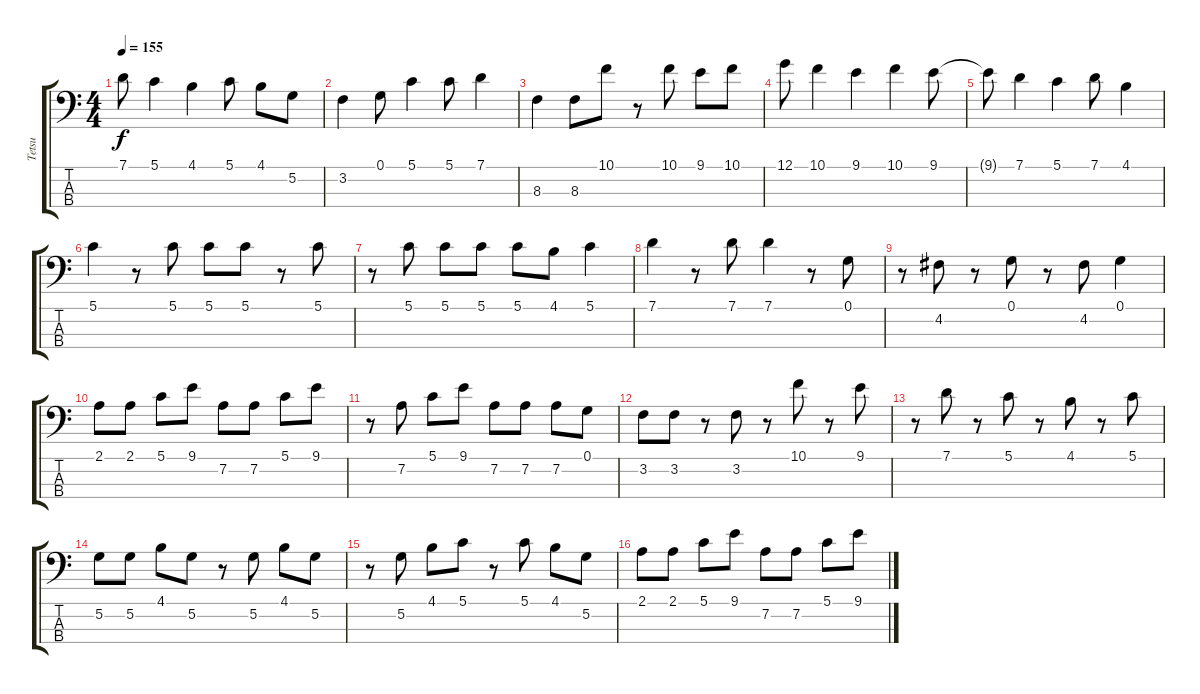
\track ("Tetsu" "Tetsu") {instrument electricbassfinger}
\staff {score tabs}
\tuning (G2 D2 A1 E1) {hide}
\ts (4 4)
\tempo 155
\clef f4
\ks c
7.1{t}.8{dy f} 5.1.4 4.1.4 5.1.8 4.1.8 5.2.8 |
3.2.4 0.1.8 5.1.4 5.1.8 7.1.4 |
8.3.4 8.3.8 10.1.8 r.8 10.1.8 9.1.8 10.1.8 |
12.1.8 10.1.4 9.1.4 10.1.4 9.1.8 |
9.1{t}.8 7.1.4 5.1.4 7.1.8 4.1.4 |
5.1.4 r.8 5.1.8 5.1.8 5.1.8 r.8 5.1.8 |
r.8 5.1.8 5.1.8 5.1.8 5.1.8 4.1.8 5.1.4 |
7.1.4 r.8 7.1.8 7.1.4 r.8 0.1.8 |
r.8 4.2.8 r.8 0.1.8 r.8 4.2.8 0.1.4 |
2.1.8 2.1.8 5.1.8 9.1.8 7.2.8 7.2.8 5.1.8 9.1.8 |
r.8 7.2.8 5.1.8 9.1.8 7.2.8 7.2.8 7.2.8 0.1.8 |
3.2.8 3.2.8 r.8 3.2.8 r.8 10.1.8 r.8 9.1.8 |
r.8 7.1.8 r.8 5.1.8 r.8 4.1.8 r.8 5.1.8 |
5.2.8 5.2.8 4.1.8 5.2.8 r.8 5.2.8 4.1.8 5.2.8 |
r.8 5.2.8 4.1.8 5.1.8 r.8 5.1.8 4.1.8 5.2.8 |
2.1.8 2.1.8 5.1.8 9.1.8 7.2.8 7.2.8 5.1.8 9.1.8
